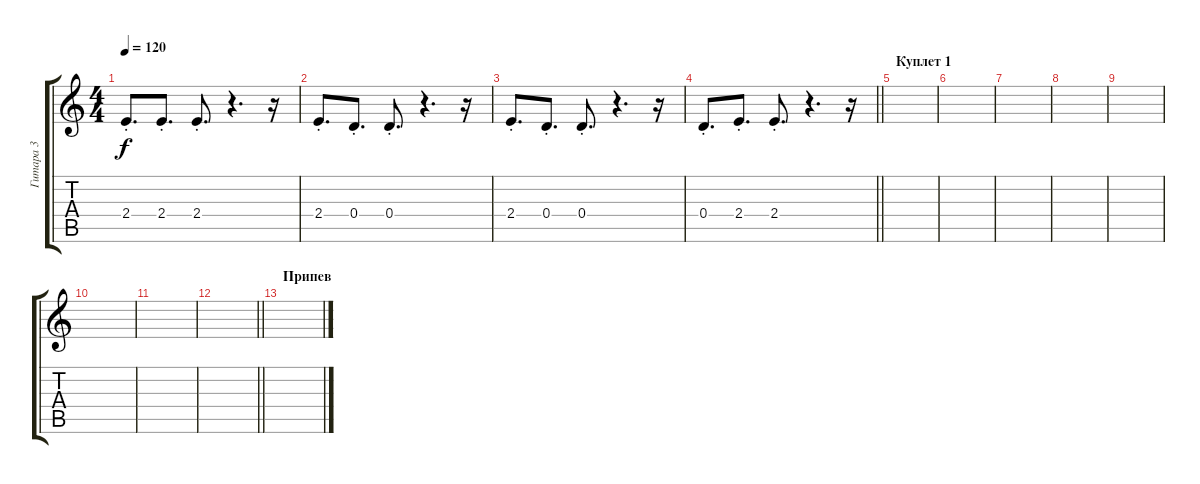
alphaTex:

\track ("Гитара 3" "Гитара 3") {instrument distortionguitar}
\staff {score tabs}
\tuning (E4 B3 G3 D3 A2 E2) {hide}
\ts (4 4)
\tempo 120
\clef g2
\ks c
2.4{st}.8{d dy f} 2.4{st}.8{d} 2.4{st}.8{d} r.4{d} r.16 |
2.4{st}.8{d} 0.4{st}.8{d} 0.4{st}.8{d} r.4{d} r.16 |
2.4{st}.8{d} 0.4{st}.8{d} 0.4{st}.8{d} r.4{d} r.16 |
\barLineRight lightlight
0.4{st}.8{d} 2.4{st}.8{d} 2.4{st}.8{d} r.4{d} r.16 |
\section ("" "Куплет 1")
|
|
|
|
|
|
|
\barLineRight lightlight
|
\section ("" "Припев")
